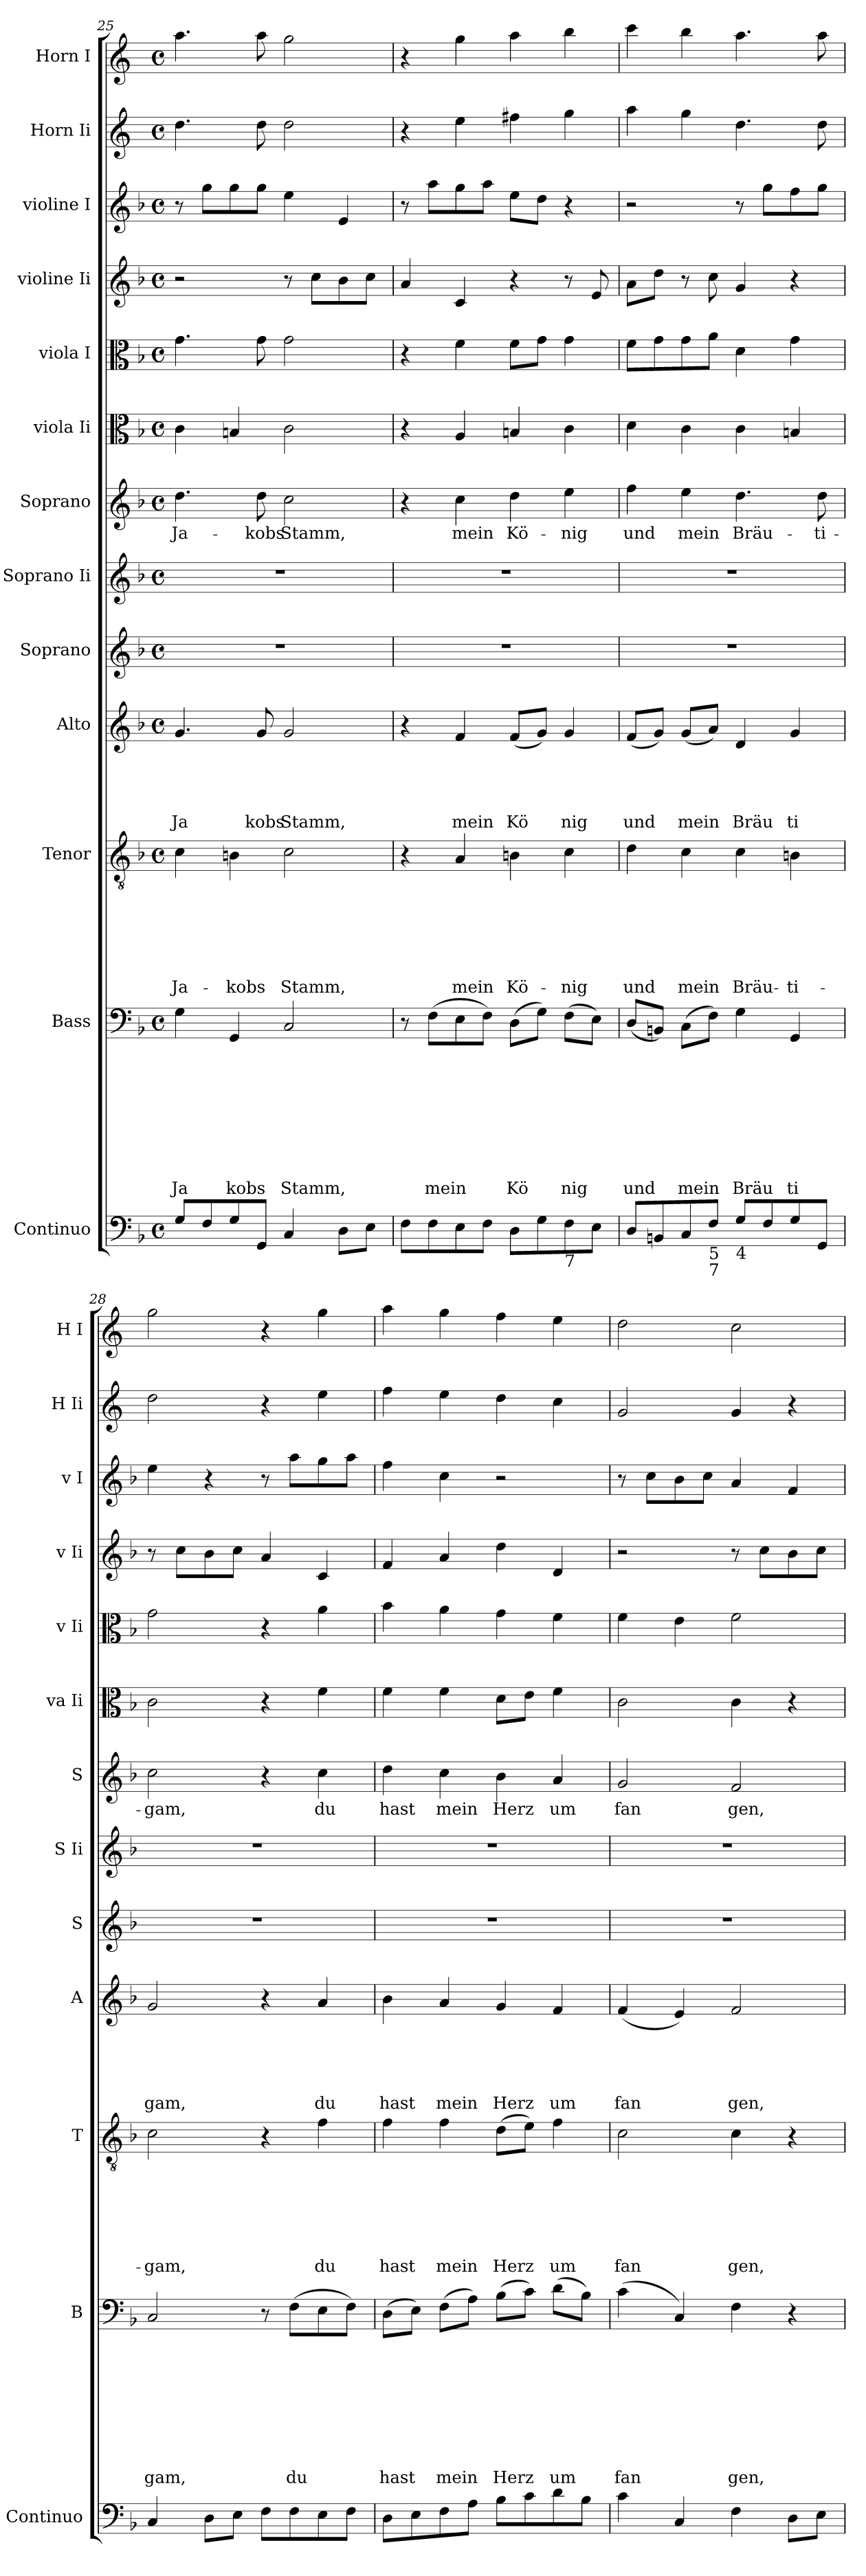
**kern	**kern	**text	**text	**text	**text	**text	**text	**text	**text	**text	**kern	**text	**text	**text	**text	**text	**text	**text	**kern	**text	**text	**text	**text	**text	**kern	**kern	**kern	**text	**kern	**kern	**kern	**kern	**kern	**kern
*part13	*part12	*part12	*part12	*part12	*part12	*part12	*part12	*part12	*part12	*part12	*part11	*part11	*part11	*part11	*part11	*part11	*part11	*part11	*part10	*part10	*part10	*part10	*part10	*part10	*part9	*part8	*part7	*part7	*part6	*part5	*part4	*part3	*part2	*part1
*staff13	*staff12	*staff12	*staff12	*staff12	*staff12	*staff12	*staff12	*staff12	*staff12	*staff12	*staff11	*staff11	*staff11	*staff11	*staff11	*staff11	*staff11	*staff11	*staff10	*staff10	*staff10	*staff10	*staff10	*staff10	*staff9	*staff8	*staff7	*staff7	*staff6	*staff5	*staff4	*staff3	*staff2	*staff1
*I"Continuo	*I"Bass	*	*	*	*	*	*	*	*	*	*I"Tenor	*	*	*	*	*	*	*	*I"Alto	*	*	*	*	*	*I"Soprano	*I"Soprano Ii	*I"Soprano	*	*I"viola Ii	*I"viola I	*I"violine Ii	*I"violine I	*I"Horn Ii	*I"Horn I
*I'Continuo	*I'B	*	*	*	*	*	*	*	*	*	*I'T	*	*	*	*	*	*	*	*I'A	*	*	*	*	*	*I'S	*I'S Ii	*I'S	*	*I'va Ii	*I'v Ii	*I'v Ii	*I'v I	*I'H Ii	*I'H I
*clefF4	*clefF4	*	*	*	*	*	*	*	*	*	*clefGv2	*	*	*	*	*	*	*	*clefG2	*	*	*	*	*	*clefG2	*clefG2	*clefG2	*	*clefC3	*clefC3	*clefG2	*clefG2	*clefG2	*clefG2
*	*	*	*	*	*	*	*	*	*	*	*	*	*	*	*	*	*	*	*	*	*	*	*	*	*	*	*	*	*	*	*	*	*ITrd-3c-5	*ITrd-3c-5
*k[b-]	*k[b-]	*	*	*	*	*	*	*	*	*	*k[b-]	*	*	*	*	*	*	*	*k[b-]	*	*	*	*	*	*k[b-]	*k[b-]	*k[b-]	*	*k[b-]	*k[b-]	*k[b-]	*k[b-]	*k[b-]	*k[b-]
*F:	*F:	*	*	*	*	*	*	*	*	*	*F:	*	*	*	*	*	*	*	*F:	*	*	*	*	*	*F:	*F:	*F:	*	*F:	*F:	*F:	*F:	*F:	*F:
*M4/4	*M4/4	*	*	*	*	*	*	*	*	*	*M4/4	*	*	*	*	*	*	*	*M4/4	*	*	*	*	*	*M4/4	*M4/4	*M4/4	*	*M4/4	*M4/4	*M4/4	*M4/4	*M4/4	*M4/4
*met(c)	*met(c)	*	*	*	*	*	*	*	*	*	*met(c)	*	*	*	*	*	*	*	*met(c)	*	*	*	*	*	*met(c)	*met(c)	*met(c)	*	*met(c)	*met(c)	*met(c)	*met(c)	*met(c)	*met(c)
=25	=25	=25	=25	=25	=25	=25	=25	=25	=25	=25	=25	=25	=25	=25	=25	=25	=25	=25	=25	=25	=25	=25	=25	=25	=25	=25	=25	=25	=25	=25	=25	=25	=25	=25
!	!	!	!	!	!	!	!	!	!	!LO:LY:b	!	!	!	!	!	!	!	!LO:LY:b	!	!	!	!	!	!LO:LY:b	!	!	!	!LO:LY:b	!	!	!	!	!	!
8G</L	4G\	.	.	.	.	.	.	.	.	Ja	4c\	.	.	.	.	.	.	Ja-	4.g/	.	.	.	.	Ja	1r	1r	4.dd\	Ja-	4c\	4.g\	2r	8r	4.gg\	4.ddd\
8F/	.	.	.	.	.	.	.	.	.	.	.	.	.	.	.	.	.	.	.	.	.	.	.	.	.	.	.	.	.	.	.	8gg\L	.	.
!	!	!	!	!	!	!	!	!	!	!LO:LY:b	!	!	!	!	!	!	!	!LO:LY:b	!	!	!	!	!	!	!	!	!	!	!	!	!	!	!	!
8G/	4GG/	.	.	.	.	.	.	.	.	kobs	4Bn\	.	.	.	.	.	.	-kobs	.	.	.	.	.	.	.	.	.	.	4Bn/	.	.	8gg\	.	.
!	!	!	!	!	!	!	!	!	!	!	!	!	!	!	!	!	!	!	!	!	!	!	!	!LO:LY:b	!	!	!	!LO:LY:b	!	!	!	!	!	!
8GG/J	.	.	.	.	.	.	.	.	.	.	.	.	.	.	.	.	.	.	8g/	.	.	.	.	kobs	.	.	8dd\	-kobs	.	8g\	.	8gg\J	8gg\	8ddd\
!	!	!	!	!	!	!	!	!	!	!LO:LY:b	!	!	!	!	!	!	!	!LO:LY:b	!	!	!	!	!	!LO:LY:b	!	!	!	!LO:LY:b	!	!	!	!	!	!
4C/	2C/	.	.	.	.	.	.	.	.	Stamm,	2c\	.	.	.	.	.	.	Stamm,	2g/	.	.	.	.	Stamm,	.	.	2cc\	Stamm,	2c\	2g\	8r	4ee\	2gg\	2ccc\
.	.	.	.	.	.	.	.	.	.	.	.	.	.	.	.	.	.	.	.	.	.	.	.	.	.	.	.	.	.	.	8cc\L	.	.	.
8D\L	.	.	.	.	.	.	.	.	.	.	.	.	.	.	.	.	.	.	.	.	.	.	.	.	.	.	.	.	.	.	8b-\	4e/	.	.
8E\J	.	.	.	.	.	.	.	.	.	.	.	.	.	.	.	.	.	.	.	.	.	.	.	.	.	.	.	.	.	.	8cc\J	.	.	.
=26	=26	=26	=26	=26	=26	=26	=26	=26	=26	=26	=26	=26	=26	=26	=26	=26	=26	=26	=26	=26	=26	=26	=26	=26	=26	=26	=26	=26	=26	=26	=26	=26	=26	=26
8F\L	8r	.	.	.	.	.	.	.	.	.	4r	.	.	.	.	.	.	.	4r	.	.	.	.	.	1r	1r	4r	.	4r	4r	4a/	8r	4r	4r
!	!	!	!	!	!	!	!	!	!	!LO:LY:b	!	!	!	!	!	!	!	!	!	!	!	!	!	!	!	!	!	!	!	!	!	!	!	!
8F\	(>8F\L	.	.	.	.	.	.	.	.	mein	.	.	.	.	.	.	.	.	.	.	.	.	.	.	.	.	.	.	.	.	.	8aa\L	.	.
!	!	!	!	!	!	!	!	!	!	!	!	!	!	!	!	!	!	!LO:LY:b	!	!	!	!	!	!LO:LY:b	!	!	!	!LO:LY:b	!	!	!	!	!	!
8E>\	8E\	.	.	.	.	.	.	.	.	.	4A/	.	.	.	.	.	.	mein	4f/	.	.	.	.	mein	.	.	4cc\	mein	4A/	4f\	4c/	8gg\	4aa\	4ccc\
8F\J	8F\J)	.	.	.	.	.	.	.	.	.	.	.	.	.	.	.	.	.	.	.	.	.	.	.	.	.	.	.	.	.	.	8aa\J	.	.
!	!	!	!	!	!	!	!	!	!	!LO:LY:b	!	!	!	!	!	!	!	!LO:LY:b	!	!	!	!	!	!LO:LY:b	!	!	!	!LO:LY:b	!	!	!	!	!	!
8D>\L	(>8D\L	.	.	.	.	.	.	.	.	Kö	4Bn\	.	.	.	.	.	.	Kö-	(<8f/L	.	.	.	.	Kö	.	.	4dd\	Kö-	4Bn/	8f\L	4r	8ee\L	4bbn\	4ddd\
8G\	8G\J)	.	.	.	.	.	.	.	.	.	.	.	.	.	.	.	.	.	8g/J)	.	.	.	.	.	.	.	.	.	.	8g\J	.	8dd\J	.	.
!LO:TX:b:t=7	!	!	!	!	!	!	!	!	!	!	!	!	!	!	!	!	!	!	!	!	!	!	!	!	!	!	!	!	!	!	!	!	!	!
!	!	!	!	!	!	!	!	!	!	!LO:LY:b	!	!	!	!	!	!	!	!LO:LY:b	!	!	!	!	!	!LO:LY:b	!	!	!	!LO:LY:b	!	!	!	!	!	!
8F>\	(>8F\L	.	.	.	.	.	.	.	.	nig	4c\	.	.	.	.	.	.	-nig	4g/	.	.	.	.	nig	.	.	4ee\	-nig	4c\	4g\	8r	4r	4ccc\	4eee\
8E\J	8E\J)	.	.	.	.	.	.	.	.	.	.	.	.	.	.	.	.	.	.	.	.	.	.	.	.	.	.	.	.	.	8e/	.	.	.
=27	=27	=27	=27	=27	=27	=27	=27	=27	=27	=27	=27	=27	=27	=27	=27	=27	=27	=27	=27	=27	=27	=27	=27	=27	=27	=27	=27	=27	=27	=27	=27	=27	=27	=27
!	!	!	!	!	!	!	!	!	!	!LO:LY:b	!	!	!	!	!	!	!	!LO:LY:b	!	!	!	!	!	!LO:LY:b	!	!	!	!LO:LY:b	!	!	!	!	!	!
8D/L	(<8D/L	.	.	.	.	.	.	.	.	und	4d\	.	.	.	.	.	.	und	(<8f/L	.	.	.	.	und	1r	1r	4ff\	und	4d\	8f\L	8a\L	2r	4ddd\	4fff\
8BBn</	8BBn/J)	.	.	.	.	.	.	.	.	.	.	.	.	.	.	.	.	.	8g/J)	.	.	.	.	.	.	.	.	.	.	8g\	8dd\J	.	.	.
!	!	!	!	!	!	!	!	!	!	!LO:LY:b	!	!	!	!	!	!	!	!LO:LY:b	!	!	!	!	!	!LO:LY:b	!	!	!	!LO:LY:b	!	!	!	!	!	!
8C/	(>8C\L	.	.	.	.	.	.	.	.	mein	4c\	.	.	.	.	.	.	mein	(<8g/L	.	.	.	.	mein	.	.	4ee\	mein	4c\	8g\	8r	.	4ccc\	4eee\
!LO:TX:b:t=5	!	!	!	!	!	!	!	!	!	!	!	!	!	!	!	!	!	!	!	!	!	!	!	!	!	!	!	!	!	!	!	!	!	!
!LO:TX:b:t=7	!	!	!	!	!	!	!	!	!	!	!	!	!	!	!	!	!	!	!	!	!	!	!	!	!	!	!	!	!	!	!	!	!	!
8F/J	8F\J)	.	.	.	.	.	.	.	.	.	.	.	.	.	.	.	.	.	8a/J)	.	.	.	.	.	.	.	.	.	.	8a\J	8cc\	.	.	.
!LO:TX:b:t=4	!	!	!	!	!	!	!	!	!	!	!	!	!	!	!	!	!	!	!	!	!	!	!	!	!	!	!	!	!	!	!	!	!	!
!	!	!	!	!	!	!	!	!	!	!LO:LY:b	!	!	!	!	!	!	!	!LO:LY:b	!	!	!	!	!	!LO:LY:b	!	!	!	!LO:LY:b	!	!	!	!	!	!
8G</L	4G\	.	.	.	.	.	.	.	.	Bräu	4c\	.	.	.	.	.	.	Bräu-	4d/	.	.	.	.	Bräu	.	.	4.dd\	Bräu-	4c\	4d\	4g/	8r	4.gg\	4.ddd\
8F/	.	.	.	.	.	.	.	.	.	.	.	.	.	.	.	.	.	.	.	.	.	.	.	.	.	.	.	.	.	.	.	8gg\L	.	.
!	!	!	!	!	!	!	!	!	!	!LO:LY:b	!	!	!	!	!	!	!	!LO:LY:b	!	!	!	!	!	!LO:LY:b	!	!	!	!	!	!	!	!	!	!
8G/	4GG/	.	.	.	.	.	.	.	.	ti	4Bn\	.	.	.	.	.	.	-ti-	4g/	.	.	.	.	ti	.	.	.	.	4Bn/	4g\	4r	8ff\	.	.
!	!	!	!	!	!	!	!	!	!	!	!	!	!	!	!	!	!	!	!	!	!	!	!	!	!	!	!	!LO:LY:b	!	!	!	!	!	!
8GG/J	.	.	.	.	.	.	.	.	.	.	.	.	.	.	.	.	.	.	.	.	.	.	.	.	.	.	8dd\	-ti-	.	.	.	8gg\J	8gg\	8ddd\
!!LO:LB:g=z
=28	=28	=28	=28	=28	=28	=28	=28	=28	=28	=28	=28	=28	=28	=28	=28	=28	=28	=28	=28	=28	=28	=28	=28	=28	=28	=28	=28	=28	=28	=28	=28	=28	=28	=28
!	!	!	!	!	!	!	!	!	!	!LO:LY:b	!	!	!	!	!	!	!	!LO:LY:b	!	!	!	!	!	!LO:LY:b	!	!	!	!LO:LY:b	!	!	!	!	!	!
4C/	2C/	.	.	.	.	.	.	.	.	gam,	2c\	.	.	.	.	.	.	-gam,	2g/	.	.	.	.	gam,	1r	1r	2cc\	-gam,	2c\	2g\	8r	4ee\	2gg\	2ccc\
.	.	.	.	.	.	.	.	.	.	.	.	.	.	.	.	.	.	.	.	.	.	.	.	.	.	.	.	.	.	.	8cc\L	.	.	.
8D\L	.	.	.	.	.	.	.	.	.	.	.	.	.	.	.	.	.	.	.	.	.	.	.	.	.	.	.	.	.	.	8b-\	4r	.	.
8E\J	.	.	.	.	.	.	.	.	.	.	.	.	.	.	.	.	.	.	.	.	.	.	.	.	.	.	.	.	.	.	8cc\J	.	.	.
8F\L	8r	.	.	.	.	.	.	.	.	.	4r	.	.	.	.	.	.	.	4r	.	.	.	.	.	.	.	4r	.	4r	4r	4a/	8r	4r	4r
!	!	!	!	!	!	!	!	!	!	!LO:LY:b	!	!	!	!	!	!	!	!	!	!	!	!	!	!	!	!	!	!	!	!	!	!	!	!
8F\	(>8F\L	.	.	.	.	.	.	.	.	du	.	.	.	.	.	.	.	.	.	.	.	.	.	.	.	.	.	.	.	.	.	8aa\L	.	.
!	!	!	!	!	!	!	!	!	!	!	!	!	!	!	!	!	!	!LO:LY:b	!	!	!	!	!	!LO:LY:b	!	!	!	!LO:LY:b	!	!	!	!	!	!
8E>\	8E\	.	.	.	.	.	.	.	.	.	4f\	.	.	.	.	.	.	du	4a/	.	.	.	.	du	.	.	4cc\	du	4f\	4a\	4c/	8gg\	4aa\	4ccc\
8F\J	8F\J)	.	.	.	.	.	.	.	.	.	.	.	.	.	.	.	.	.	.	.	.	.	.	.	.	.	.	.	.	.	.	8aa\J	.	.
=29	=29	=29	=29	=29	=29	=29	=29	=29	=29	=29	=29	=29	=29	=29	=29	=29	=29	=29	=29	=29	=29	=29	=29	=29	=29	=29	=29	=29	=29	=29	=29	=29	=29	=29
!	!	!	!	!	!	!	!	!	!	!LO:LY:b	!	!	!	!	!	!	!	!LO:LY:b	!	!	!	!	!	!LO:LY:b	!	!	!	!LO:LY:b	!	!	!	!	!	!
8D>\L	(>8D\L	.	.	.	.	.	.	.	.	hast	4f\	.	.	.	.	.	.	hast	4b-\	.	.	.	.	hast	1r	1r	4dd\	hast	4f\	4b-\	4f/	4ff\	4bb-\	4ddd\
8E\	8E\J)	.	.	.	.	.	.	.	.	.	.	.	.	.	.	.	.	.	.	.	.	.	.	.	.	.	.	.	.	.	.	.	.	.
!	!	!	!	!	!	!	!	!	!	!LO:LY:b	!	!	!	!	!	!	!	!LO:LY:b	!	!	!	!	!	!LO:LY:b	!	!	!	!LO:LY:b	!	!	!	!	!	!
8F\	(>8F\L	.	.	.	.	.	.	.	.	mein	4f\	.	.	.	.	.	.	mein	4a/	.	.	.	.	mein	.	.	4cc\	mein	4f\	4a\	4a/	4cc\	4aa\	4ccc\
8A\J	8A\J)	.	.	.	.	.	.	.	.	.	.	.	.	.	.	.	.	.	.	.	.	.	.	.	.	.	.	.	.	.	.	.	.	.
!	!	!	!	!	!	!	!	!	!	!LO:LY:b	!	!	!	!	!	!	!	!LO:LY:b	!	!	!	!	!	!LO:LY:b	!	!	!	!LO:LY:b	!	!	!	!	!	!
8B-\L	(>8B-\L	.	.	.	.	.	.	.	.	Herz	(>8d\L	.	.	.	.	.	.	Herz	4g/	.	.	.	.	Herz	.	.	4b-\	Herz	8d\L	4g\	4dd\	2r	4gg\	4bb-\
8c\	8c\J)	.	.	.	.	.	.	.	.	.	8e\J)	.	.	.	.	.	.	.	.	.	.	.	.	.	.	.	.	.	8e\J	.	.	.	.	.
!	!	!	!	!	!	!	!	!	!	!LO:LY:b	!	!	!	!	!	!	!	!LO:LY:b	!	!	!	!	!	!LO:LY:b	!	!	!	!LO:LY:b	!	!	!	!	!	!
8d\	(>8d\L	.	.	.	.	.	.	.	.	um	4f\	.	.	.	.	.	.	um	4f/	.	.	.	.	um	.	.	4a/	um	4f\	4f\	4d/	.	4ff\	4aa\
8B-\J	8B-\J)	.	.	.	.	.	.	.	.	.	.	.	.	.	.	.	.	.	.	.	.	.	.	.	.	.	.	.	.	.	.	.	.	.
=30	=30	=30	=30	=30	=30	=30	=30	=30	=30	=30	=30	=30	=30	=30	=30	=30	=30	=30	=30	=30	=30	=30	=30	=30	=30	=30	=30	=30	=30	=30	=30	=30	=30	=30
!	!	!	!	!	!	!	!	!	!	!LO:LY:b	!	!	!	!	!	!	!	!LO:LY:b	!	!	!	!	!	!LO:LY:b	!	!	!	!LO:LY:b	!	!	!	!	!	!
4c\	(>4c\	.	.	.	.	.	.	.	.	fan	2c\	.	.	.	.	.	.	fan	(<4f/	.	.	.	.	fan	1r	1r	2g/	fan	2c\	4f\	2r	8r	2cc/	2gg\
.	.	.	.	.	.	.	.	.	.	.	.	.	.	.	.	.	.	.	.	.	.	.	.	.	.	.	.	.	.	.	.	8cc\L	.	.
4C/	4C/)	.	.	.	.	.	.	.	.	.	.	.	.	.	.	.	.	.	4e/)	.	.	.	.	.	.	.	.	.	.	4e\	.	8b-\	.	.
.	.	.	.	.	.	.	.	.	.	.	.	.	.	.	.	.	.	.	.	.	.	.	.	.	.	.	.	.	.	.	.	8cc\J	.	.
!	!	!	!	!	!	!	!	!	!	!LO:LY:b	!	!	!	!	!	!	!	!LO:LY:b	!	!	!	!	!	!LO:LY:b	!	!	!	!LO:LY:b	!	!	!	!	!	!
4F\	4F\	.	.	.	.	.	.	.	.	gen,	4c\	.	.	.	.	.	.	gen,	2f/	.	.	.	.	gen,	.	.	2f/	gen,	4c\	2f\	8r	4a/	4cc/	2ff\
.	.	.	.	.	.	.	.	.	.	.	.	.	.	.	.	.	.	.	.	.	.	.	.	.	.	.	.	.	.	.	8cc\L	.	.	.
8D\L	4r	.	.	.	.	.	.	.	.	.	4r	.	.	.	.	.	.	.	.	.	.	.	.	.	.	.	.	.	4r	.	8b-\	4f/	4r	.
8E\J	.	.	.	.	.	.	.	.	.	.	.	.	.	.	.	.	.	.	.	.	.	.	.	.	.	.	.	.	.	.	8cc\J	.	.	.
=	=	=	=	=	=	=	=	=	=	=	=	=	=	=	=	=	=	=	=	=	=	=	=	=	=	=	=	=	=	=	=	=	=	=
*-	*-	*-	*-	*-	*-	*-	*-	*-	*-	*-	*-	*-	*-	*-	*-	*-	*-	*-	*-	*-	*-	*-	*-	*-	*-	*-	*-	*-	*-	*-	*-	*-	*-	*-
